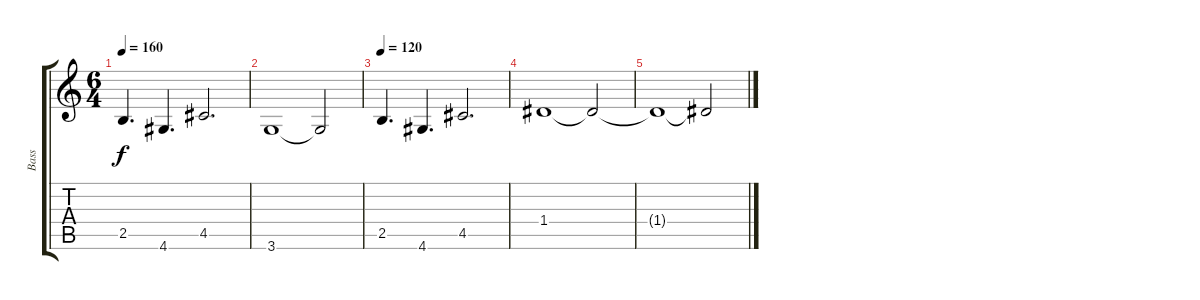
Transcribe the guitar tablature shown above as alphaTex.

\track ("Bass" "Bass") {instrument fretlessbass}
\staff {score tabs}
\tuning (E4 B3 G3 D3 A2 E2) {hide}
\ts (6 4)
\tempo 160
\clef g2
\ks c
2.5.4{d dy f} 4.6.4{d} 4.5.2{d} |
3.6.1 3.6{t}.2 |
\tempo 120
2.5.4{d} 4.6.4{d} 4.5.2{d} |
1.4.1 1.4{t}.2 |
1.4{t}.1 1.4{t}.2
